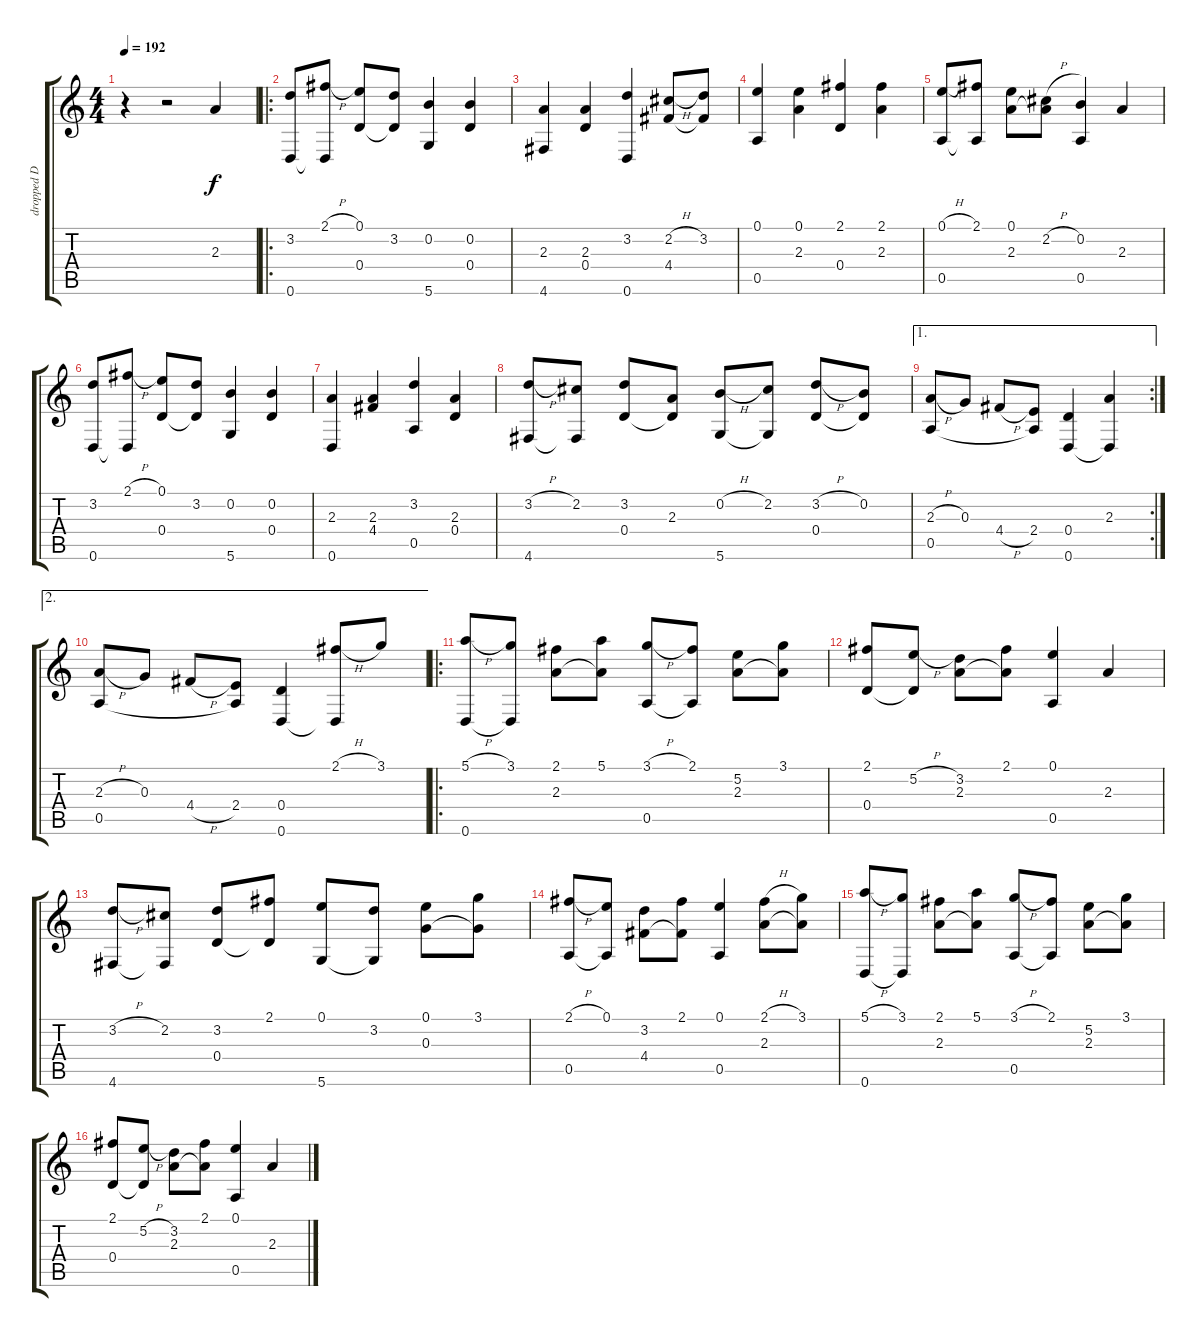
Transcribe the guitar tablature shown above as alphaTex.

\track ("dropped D" "dropped D") {instrument acousticguitarsteel}
\staff {score tabs}
\tuning (E4 B3 G3 D3 A2 D2) {hide}
\ts (4 4)
\tempo 192
\clef g2
\ks c
r.4{dy f instrument acousticguitarsteel} r.2 2.3.4 |
\ro
(3.2 0.6).8 (2.1{h} 0.6{t}).8 (0.1 0.4).8 (3.2 0.4{t}).8 (0.2 5.6).4 (0.2 0.4).4 |
(2.3 4.6).4 (2.3 0.4).4 (3.2 0.6).4 (2.2{h} 4.4).8 (3.2 4.4{t}).8 |
(0.1 0.5).4 (0.1 2.3).4 (2.1 0.4).4 (2.1 2.3).4 |
(0.1{h} 0.5).8 (2.1 0.5{t}).8 (0.1 2.3).8 (2.2{h} 2.3{t}).8 (0.2 0.5).4 2.3.4 |
(3.2 0.6).8 (2.1{h} 0.6{t}).8 (0.1 0.4).8 (3.2 0.4{t}).8 (0.2 5.6).4 (0.2 0.4).4 |
(2.3 0.6).4 (2.3 4.4).4 (3.2 0.5).4 (2.3 0.4).4 |
(3.2{h} 4.6).8 (2.2 4.6{t}).8 (3.2 0.4).8 (2.3 0.4{t}).8 (0.2{h} 5.6).8 (2.2 5.6{t}).8 (3.2{h} 0.4).8 (0.2 0.4{t}).8 |
\ae 1
\rc 2
(2.3{h} 0.5).8 0.3.8 4.4{h}.8 (2.4 0.5{t}).8 (0.4 0.6).4 (2.3 0.6{t}).4 |
\ae 2
(2.3{h} 0.5).8 0.3.8 4.4{h}.8 (2.4 0.5{t}).8 (0.4 0.6).4 (2.1{h} 0.6{t}).8 3.1.8 |
\ro
(5.1{h} 0.6).8 (3.1 0.6{t}).8 (2.1 2.3).8 (5.1 2.3{t}).8 (3.1{h} 0.5).8 (2.1 0.5{t}).8 (5.2 2.3).8 (3.1 2.3{t}).8 |
(2.1 0.4).8 (5.2{h} 0.4{t}).8 (3.2 2.3).8 (2.1 2.3{t}).8 (0.1 0.5).4 2.3.4 |
(3.2{h} 4.6).8 (2.2 4.6{t}).8 (3.2 0.4).8 (2.1 0.4{t}).8 (0.1 5.6).8 (3.2 5.6{t}).8 (0.1 0.3).8 (3.1 0.3{t}).8 |
(2.1{h} 0.5).8 (0.1 0.5{t}).8 (3.2 4.4).8 (2.1 4.4{t}).8 (0.1 0.5).4 (2.1{h} 2.3).8 (3.1 2.3{t}).8 |
(5.1{h} 0.6).8 (3.1 0.6{t}).8 (2.1 2.3).8 (5.1 2.3{t}).8 (3.1{h} 0.5).8 (2.1 0.5{t}).8 (5.2 2.3).8 (3.1 2.3{t}).8 |
(2.1 0.4).8 (5.2{h} 0.4{t}).8 (3.2 2.3).8 (2.1 2.3{t}).8 (0.1 0.5).4 2.3.4
